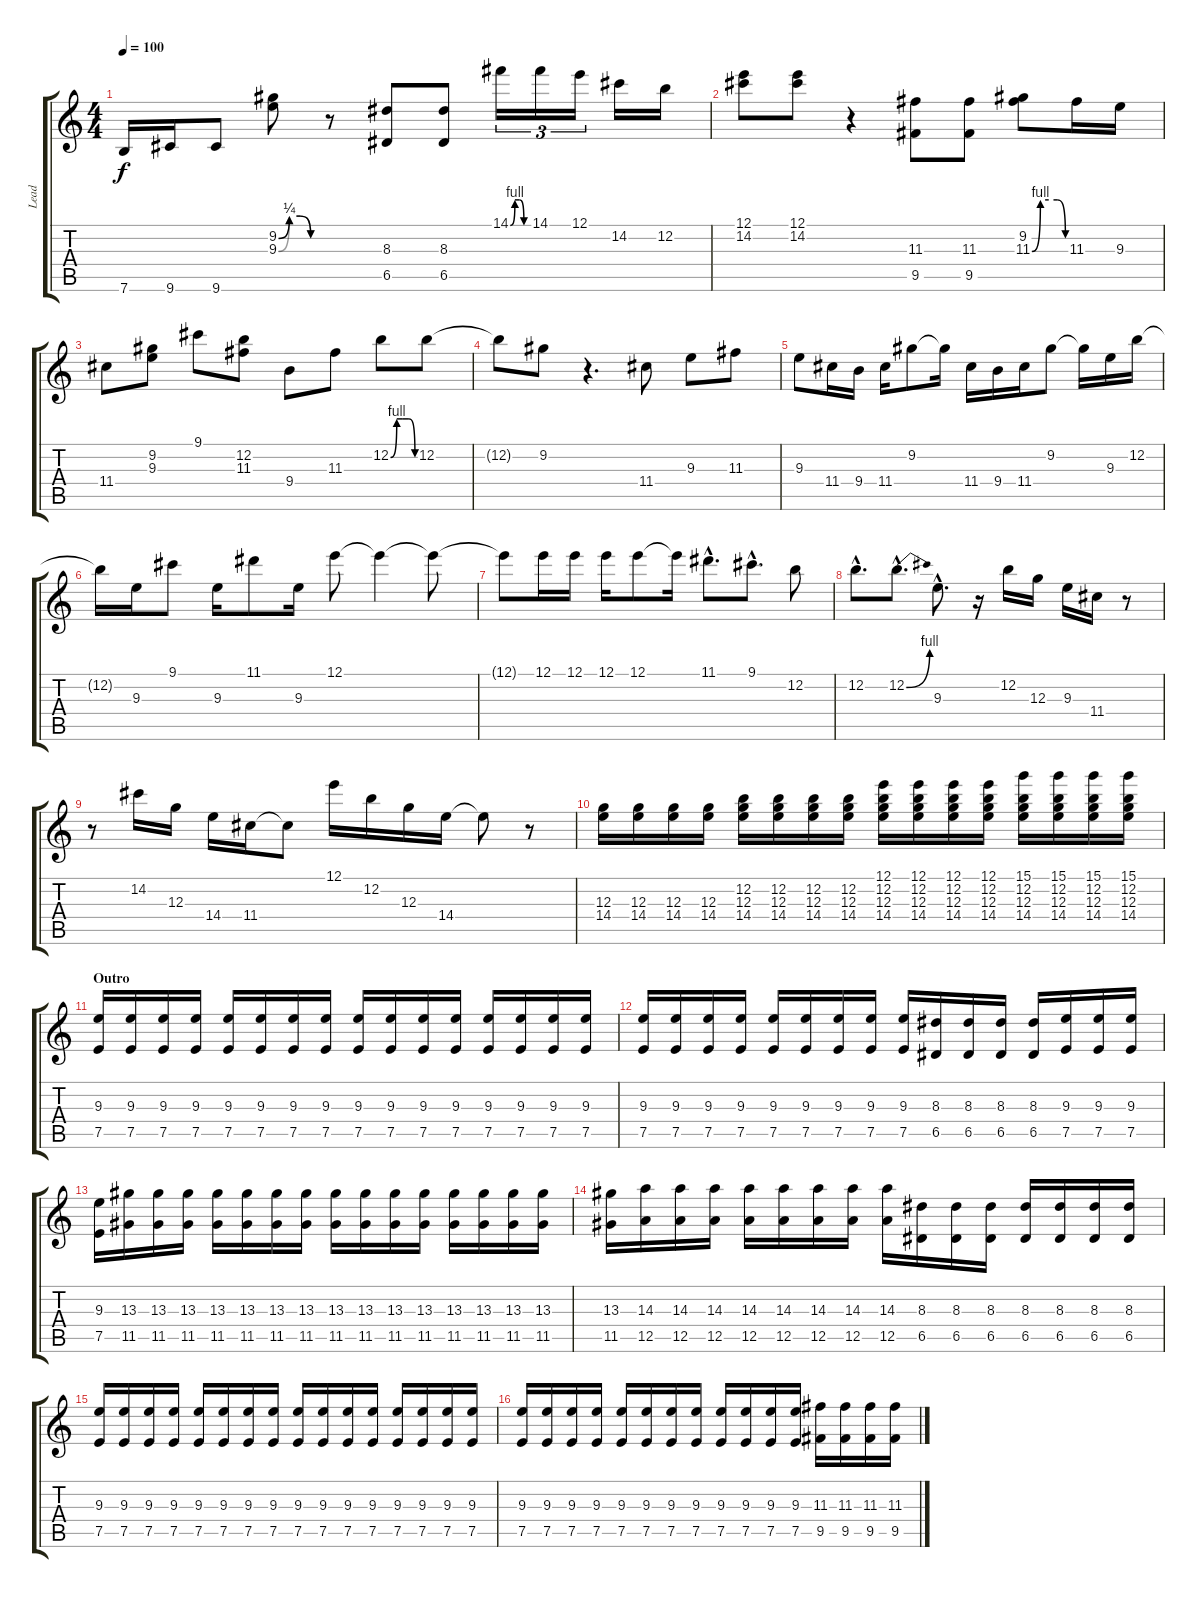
\track ("Lead" "Lead") {instrument distortionguitar}
\staff {score tabs}
\tuning (E4 B3 G3 D3 A2 E2) {hide}
\ts (4 4)
\tempo 100
\clef g2
\ks c
7.6.16{dy f} 9.6.16 9.6.8 (9.2{be (custom 0 0 15 1 30 1 45 0 60 0)} 9.3{be (custom 0 0 15 1 30 1 45 0 60 0)}).8 r.8 (8.3 6.5).8 (8.3 6.5).8 14.1{be (custom 0 0 15 4 30 4 45 0 60 0)}.16{tu (3 2)} 14.1.16{tu (3 2)} 12.1.16{tu (3 2)} 14.2.16 12.2.16 |
(12.1 14.2).8 (12.1 14.2).8 r.4 (11.3 9.5).8 (11.3 9.5).8 (9.2 11.3{be (custom 0 0 15 4 30 4 45 4 60 0)}).8 11.3.16 9.3.16 |
11.4.8 (9.2 9.3).8 9.1.8 (12.2 11.3).8 9.4.8 11.3.8 12.2{be (custom 0 0 15 4 30 4 45 4 60 0)}.8 12.2.8 |
12.2{t}.8 9.2.8 r.4{d} 11.4.8 9.3.8 11.3.8 |
9.3.8 11.4.16 9.4.16 11.4.16 9.2.8 9.2{t}.16 11.4.16 9.4.16 11.4.16 9.2.8 9.2{t}.16 9.3.16 12.2.16 |
12.2{t}.16 9.3.16 9.1.8 9.3.16 11.1.8 9.3.16 12.1.8 12.1{t}.4 12.1{t}.8 |
12.1{t}.8 12.1.16 12.1.16 12.1.16 12.1.8 12.1{t}.16 11.1{hac}.8{d} 9.1{hac}.8{d} 12.2.8 |
12.2{hac}.8{d} 12.2{be (bend 0 0 60 4) hac}.8{d} 9.3{hac}.8{d} r.16 12.2.16 12.3.16 9.3.16 11.4.16 r.8 |
r.8 14.2.16 12.3.16 14.4.16 11.4.16 11.4{t}.8 12.1.16 12.2.16 12.3.16 14.4.16 14.4{t}.8 r.8 |
(12.3 14.4).16 (12.3 14.4).16 (12.3 14.4).16 (12.3 14.4).16 (12.2 12.3 14.4).16 (12.2 12.3 14.4).16 (12.2 12.3 14.4).16 (12.2 12.3 14.4).16 (12.1 12.2 12.3 14.4).16 (12.1 12.2 12.3 14.4).16 (12.1 12.2 12.3 14.4).16 (12.1 12.2 12.3 14.4).16 (15.1 12.2 12.3 14.4).16 (15.1 12.2 12.3 14.4).16 (15.1 12.2 12.3 14.4).16 (15.1 12.2 12.3 14.4).16 |
\section ("" "Outro")
(9.3 7.5).16 (9.3 7.5).16 (9.3 7.5).16 (9.3 7.5).16 (9.3 7.5).16 (9.3 7.5).16 (9.3 7.5).16 (9.3 7.5).16 (9.3 7.5).16 (9.3 7.5).16 (9.3 7.5).16 (9.3 7.5).16 (9.3 7.5).16 (9.3 7.5).16 (9.3 7.5).16 (9.3 7.5).16 |
(9.3 7.5).16 (9.3 7.5).16 (9.3 7.5).16 (9.3 7.5).16 (9.3 7.5).16 (9.3 7.5).16 (9.3 7.5).16 (9.3 7.5).16 (9.3 7.5).16 (8.3 6.5).16 (8.3 6.5).16 (8.3 6.5).16 (8.3 6.5).16 (9.3 7.5).16 (9.3 7.5).16 (9.3 7.5).16 |
(9.3 7.5).16 (13.3 11.5).16 (13.3 11.5).16 (13.3 11.5).16 (13.3 11.5).16 (13.3 11.5).16 (13.3 11.5).16 (13.3 11.5).16 (13.3 11.5).16 (13.3 11.5).16 (13.3 11.5).16 (13.3 11.5).16 (13.3 11.5).16 (13.3 11.5).16 (13.3 11.5).16 (13.3 11.5).16 |
(13.3 11.5).16 (14.3 12.5).16 (14.3 12.5).16 (14.3 12.5).16 (14.3 12.5).16 (14.3 12.5).16 (14.3 12.5).16 (14.3 12.5).16 (14.3 12.5).16 (8.3 6.5).16 (8.3 6.5).16 (8.3 6.5).16 (8.3 6.5).16 (8.3 6.5).16 (8.3 6.5).16 (8.3 6.5).16 |
(9.3 7.5).16 (9.3 7.5).16 (9.3 7.5).16 (9.3 7.5).16 (9.3 7.5).16 (9.3 7.5).16 (9.3 7.5).16 (9.3 7.5).16 (9.3 7.5).16 (9.3 7.5).16 (9.3 7.5).16 (9.3 7.5).16 (9.3 7.5).16 (9.3 7.5).16 (9.3 7.5).16 (9.3 7.5).16 |
(9.3 7.5).16 (9.3 7.5).16 (9.3 7.5).16 (9.3 7.5).16 (9.3 7.5).16 (9.3 7.5).16 (9.3 7.5).16 (9.3 7.5).16 (9.3 7.5).16 (9.3 7.5).16 (9.3 7.5).16 (9.3 7.5).16 (11.3 9.5).16 (11.3 9.5).16 (11.3 9.5).16 (11.3 9.5).16
